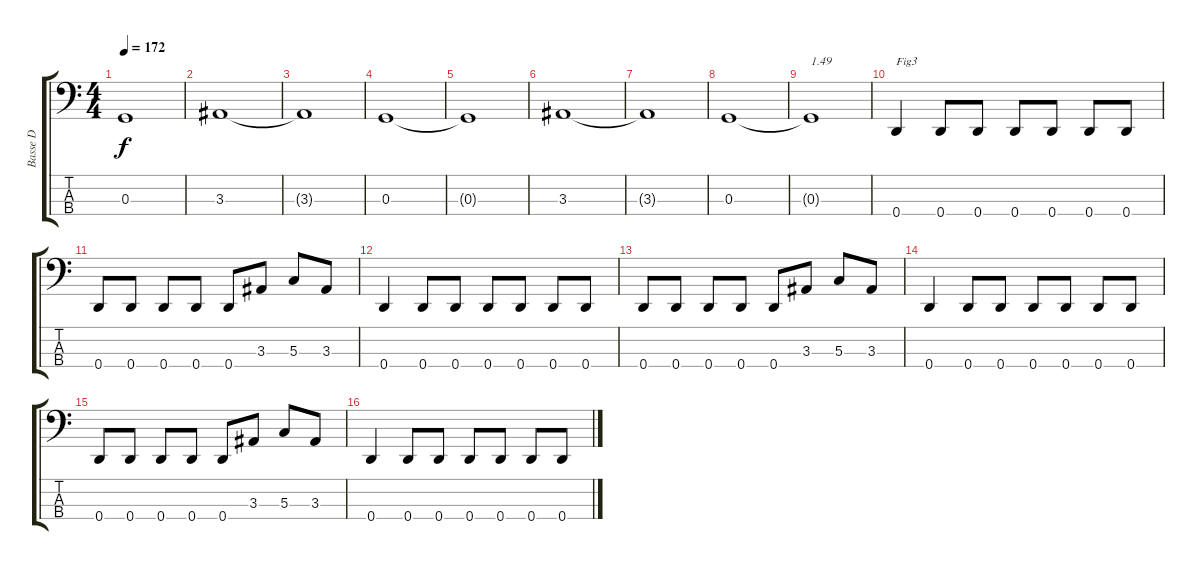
\track ("Basse D" "Basse D") {instrument electricbasspick}
\staff {score tabs}
\tuning (F2 C2 G1 D1) {hide}
\ts (4 4)
\tempo 172
\clef f4
\ks c
0.3{t}.1{dy f} |
3.3.1 |
3.3{t}.1 |
0.3.1 |
0.3{t}.1 |
3.3.1 |
3.3{t}.1 |
0.3.1 |
0.3{t}.1{txt "1.49"} |
0.4.4{txt "Fig3"} 0.4.8 0.4.8 0.4.8 0.4.8 0.4.8 0.4.8 |
0.4.8 0.4.8 0.4.8 0.4.8 0.4.8 3.3.8 5.3.8 3.3.8 |
0.4.4 0.4.8 0.4.8 0.4.8 0.4.8 0.4.8 0.4.8 |
0.4.8 0.4.8 0.4.8 0.4.8 0.4.8 3.3.8 5.3.8 3.3.8 |
0.4.4 0.4.8 0.4.8 0.4.8 0.4.8 0.4.8 0.4.8 |
0.4.8 0.4.8 0.4.8 0.4.8 0.4.8 3.3.8 5.3.8 3.3.8 |
0.4.4 0.4.8 0.4.8 0.4.8 0.4.8 0.4.8 0.4.8
